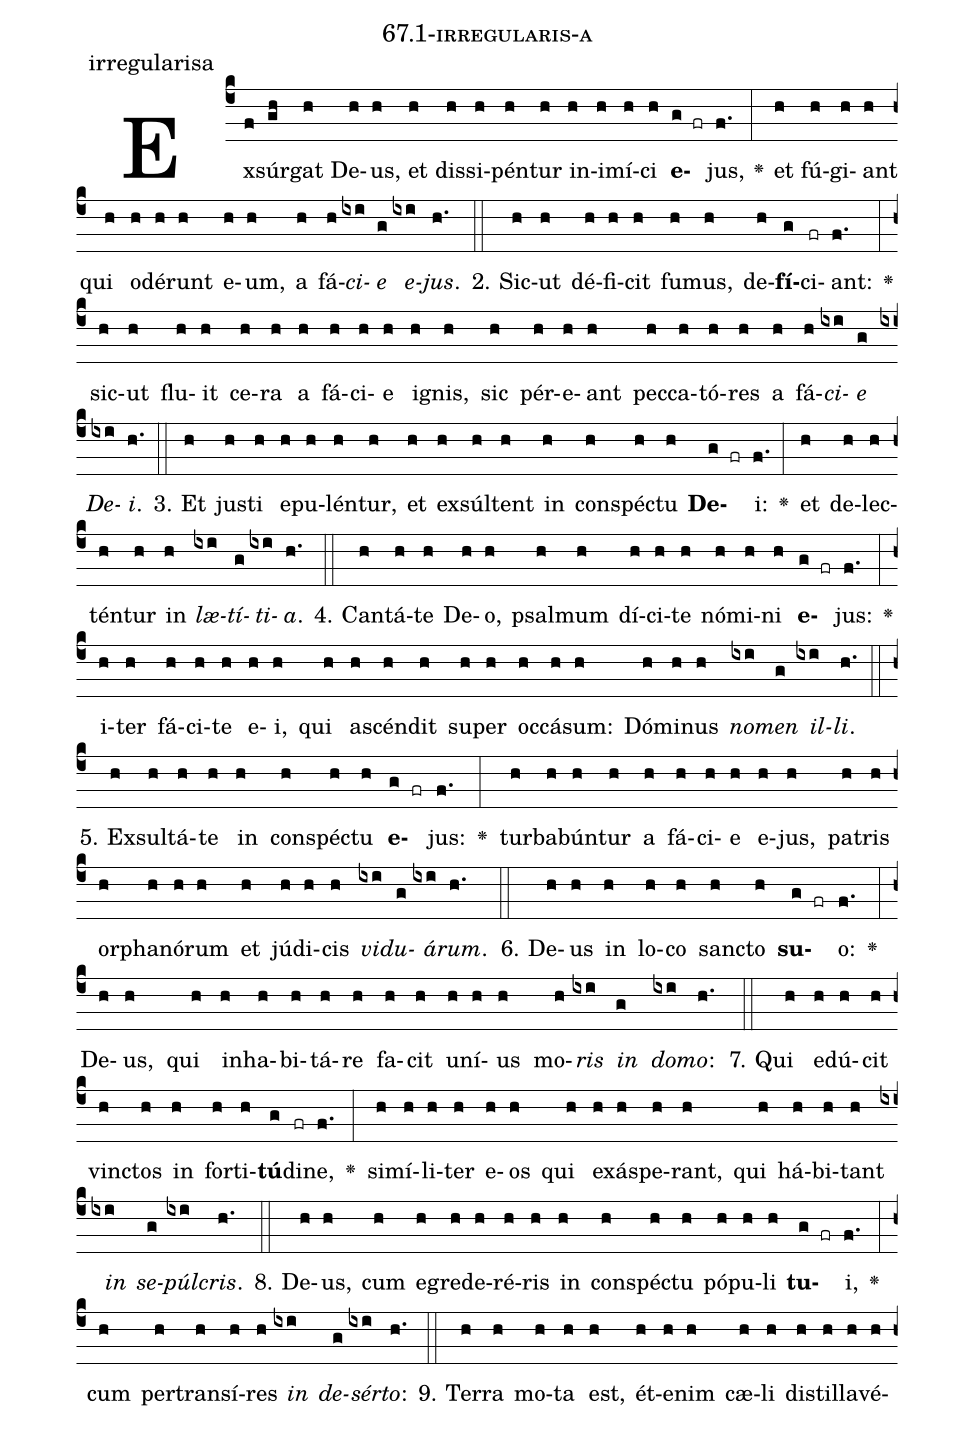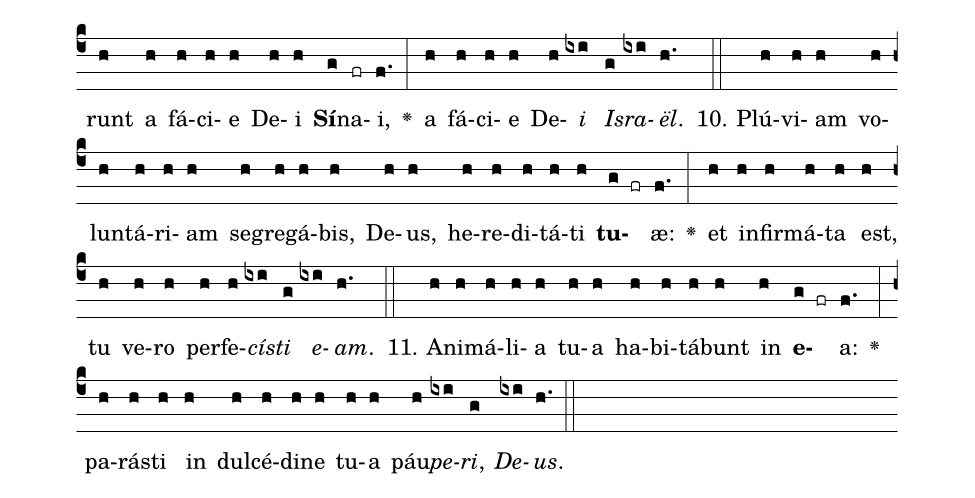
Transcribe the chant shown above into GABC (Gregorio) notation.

name: 67.1-irregularis-a;
annotation: irregularisa;
%%
(c4)Ex(f)súr(gh)gat(h) De(h)us,(h) et(h) dis(h)si(h)pén(h)tur(h) in(h)i(h)mí(h)ci(h) <b>e</b>(g fr)jus,(f.) <v>\greheightstar</v>(:) et(h) fú(h)gi(h)ant(h) qui(h) o(h)dé(h)runt(h) e(h)um,(h) a(h) fá(h)<i>ci</i>(ixi)<i>e</i>(g) <i>e</i>(ixi)<i>jus</i>.(h.) (::)
2. Sic(h)ut(h) dé(h)fi(h)cit(h) fu(h)mus,(h) de(h)<b>fí</b>(g)ci(fr)ant:(f.) <v>\greheightstar</v>(:) sic(h)ut(h) flu(h)it(h) ce(h)ra(h) a(h) fá(h)ci(h)e(h) i(h)gnis,(h) sic(h) pér(h)e(h)ant(h) pec(h)ca(h)tó(h)res(h) a(h) fá(h)<i>ci</i>(ixi)<i>e</i>(g) <i>De</i>(ixi)<i>i</i>.(h.) (::)
3. Et(h) jus(h)ti(h) e(h)pu(h)lén(h)tur,(h) et(h) ex(h)súl(h)tent(h) in(h) con(h)spéc(h)tu(h) <b>De</b>(g fr)i:(f.) <v>\greheightstar</v>(:) et(h) de(h)lec(h)tén(h)tur(h) in(h) <i>læ</i>(ixi)<i>tí</i>(g)<i>ti</i>(ixi)<i>a</i>.(h.) (::)
4. Can(h)tá(h)te(h) De(h)o,(h) psal(h)mum(h) dí(h)ci(h)te(h) nó(h)mi(h)ni(h) <b>e</b>(g fr)jus:(f.) <v>\greheightstar</v>(:) i(h)ter(h) fá(h)ci(h)te(h) e(h)i,(h) qui(h) a(h)scén(h)dit(h) su(h)per(h) oc(h)cá(h)sum:(h) Dó(h)mi(h)nus(h) <i>no</i>(ixi)<i>men</i>(g) <i>il</i>(ixi)<i>li</i>.(h.) (::)
5. Ex(h)sul(h)tá(h)te(h) in(h) con(h)spéc(h)tu(h) <b>e</b>(g fr)jus:(f.) <v>\greheightstar</v>(:) tur(h)ba(h)bún(h)tur(h) a(h) fá(h)ci(h)e(h) e(h)jus,(h) pa(h)tris(h) or(h)pha(h)nó(h)rum(h) et(h) jú(h)di(h)cis(h) <i>vi</i>(ixi)<i>du</i>(g)<i>á</i>(ixi)<i>rum</i>.(h.) (::)
6. De(h)us(h) in(h) lo(h)co(h) sanc(h)to(h) <b>su</b>(g fr)o:(f.) <v>\greheightstar</v>(:) De(h)us,(h) qui(h) in(h)ha(h)bi(h)tá(h)re(h) fa(h)cit(h) u(h)ní(h)us(h) mo(h)<i>ris</i>(ixi) <i>in</i>(g) <i>do</i>(ixi)<i>mo</i>:(h.) (::)
7. Qui(h) e(h)dú(h)cit(h) vinc(h)tos(h) in(h) for(h)ti(h)<b>tú</b>(g)di(fr)ne,(f.) <v>\greheightstar</v>(:) si(h)mí(h)li(h)ter(h) e(h)os(h) qui(h) ex(h)ás(h)pe(h)rant,(h) qui(h) há(h)bi(h)tant(h) <i>in</i>(ixi) <i>se</i>(g)<i>púl</i>(ixi)<i>cris</i>.(h.) (::)
8. De(h)us,(h) cum(h) e(h)gre(h)de(h)ré(h)ris(h) in(h) con(h)spéc(h)tu(h) pó(h)pu(h)li(h) <b>tu</b>(g fr)i,(f.) <v>\greheightstar</v>(:) cum(h) per(h)trans(h)í(h)res(h) <i>in</i>(ixi) <i>de</i>(g)<i>sér</i>(ixi)<i>to</i>:(h.) (::)
9. Ter(h)ra(h) mo(h)ta(h) est,(h) ét(h)e(h)nim(h) cæ(h)li(h) di(h)stil(h)la(h)vé(h)runt(h) a(h) fá(h)ci(h)e(h) De(h)i(h) <b>Sí</b>(g)na(fr)i,(f.) <v>\greheightstar</v>(:) a(h) fá(h)ci(h)e(h) De(h)<i>i</i>(ixi) <i>Is</i>(g)<i>ra</i>(ixi)<i>ël</i>.(h.) (::)
10. Plú(h)vi(h)am(h) vo(h)lun(h)tá(h)ri(h)am(h) se(h)gre(h)gá(h)bis,(h) De(h)us,(h) he(h)re(h)di(h)tá(h)ti(h) <b>tu</b>(g fr)æ:(f.) <v>\greheightstar</v>(:) et(h) in(h)fir(h)má(h)ta(h) est,(h) tu(h) ve(h)ro(h) per(h)fe(h)<i>cís</i>(ixi)<i>ti</i>(g) <i>e</i>(ixi)<i>am</i>.(h.) (::)
11. A(h)ni(h)má(h)li(h)a(h) tu(h)a(h) ha(h)bi(h)tá(h)bunt(h) in(h) <b>e</b>(g fr)a:(f.) <v>\greheightstar</v>(:) pa(h)rás(h)ti(h) in(h) dul(h)cé(h)di(h)ne(h) tu(h)a(h) páu(h)<i>pe</i>(ixi)<i>ri</i>,(g) <i>De</i>(ixi)<i>us</i>.(h.) (::)
